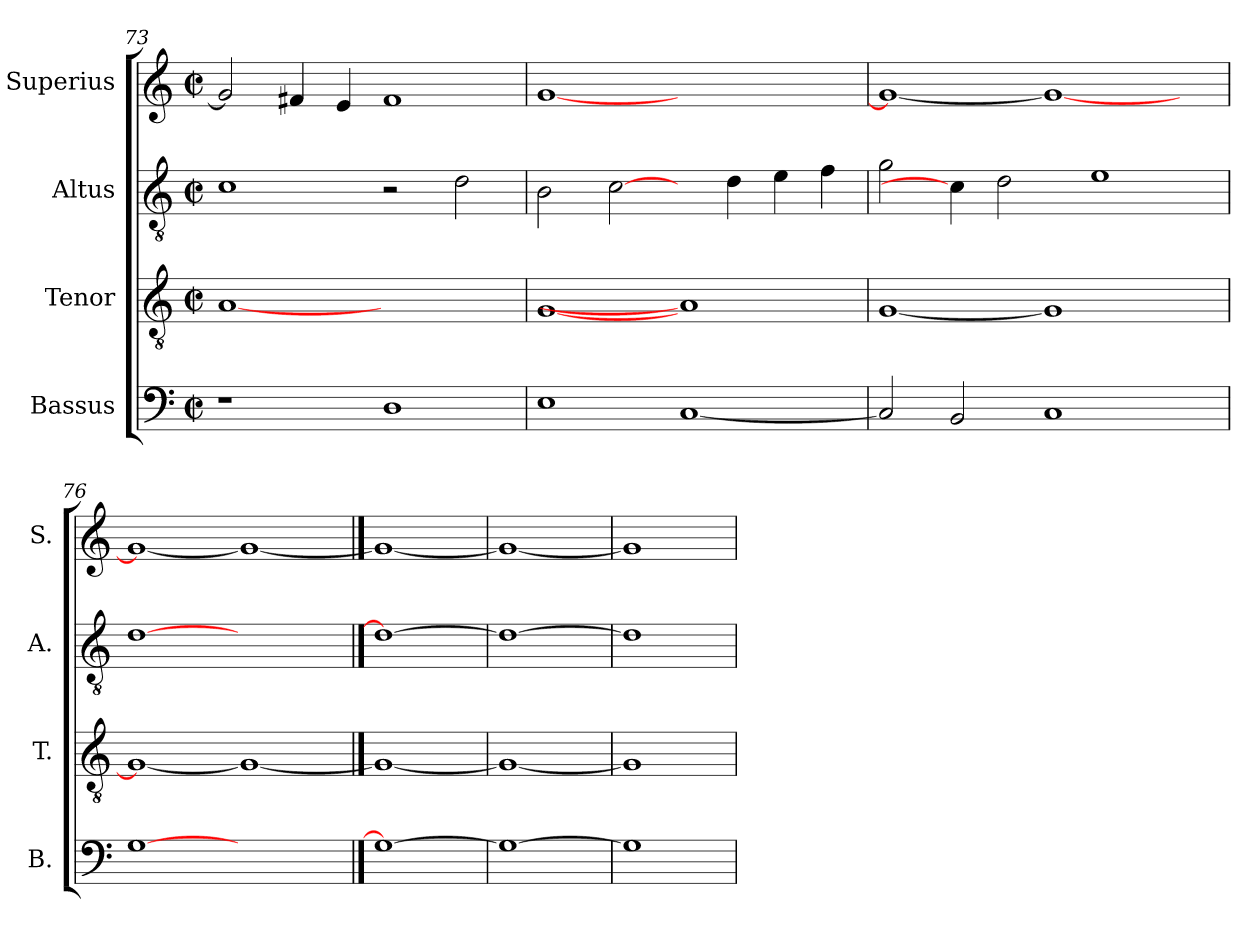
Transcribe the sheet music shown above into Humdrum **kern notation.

**kern	**kern	**kern	**kern
*part4	*part3	*part2	*part1
*staff4	*staff3	*staff2	*staff1
*I"Bassus	*I"Tenor	*I"Altus	*I"Superius
*I'B.	*I'T.	*I'A.	*I'S.
*clefF4	*clefGv2	*clefGv2	*clefG2
*	*ITrd7c12	*ITrd7c12	*
*k[]	*k[]	*k[]	*k[]
*C:	*C:	*C:	*C:
*M2/2	*M2/2	*M2/2	*M2/2
*met(c|)	*met(c|)	*met(c|)	*met(c|)
=73	=73	=73	=73
1r	[1AAi	1Ci	2gi/]
.	.	.	4f#Xi/
.	.	.	4ei/
1Di	1ryy	2r	1f#i
.	.	2Di\	.
=74	=74	=74	=74
1Ei	[1GGi	2BBi\	[<1gi
.	.	[2Ci\	.
[<1Ci	1AAi]	4ryy	1ryy
.	.	4Di\	.
.	.	4Ei\	.
.	.	4Fi\	.
=75	=75	=75	=75
2Ci/]	[<1GGi	2Gi\	1gi_<
2BBi/	.	4Ci\]	.
.	.	2Di\	.
1Ci	1GGi]	.	1gi_
.	.	1Ei	.
4ryy	4ryy	.	4ryy
=76	=76	=76	=76
[1Gi	1GGi_<	[1Di	1gi_<
1ryy	1GGi_	1ryy	1gi_
==77	==77	==77	==77
1Gi_	1GGi_	1Di_	1gi_
=78	=78	=78	=78
1Gi_	1GGi_	1Di_	1gi_
=79	=79	=79	=79
1Gi]	1GGi]	1Di]	1gi]
=	=	=	=
*-	*-	*-	*-
